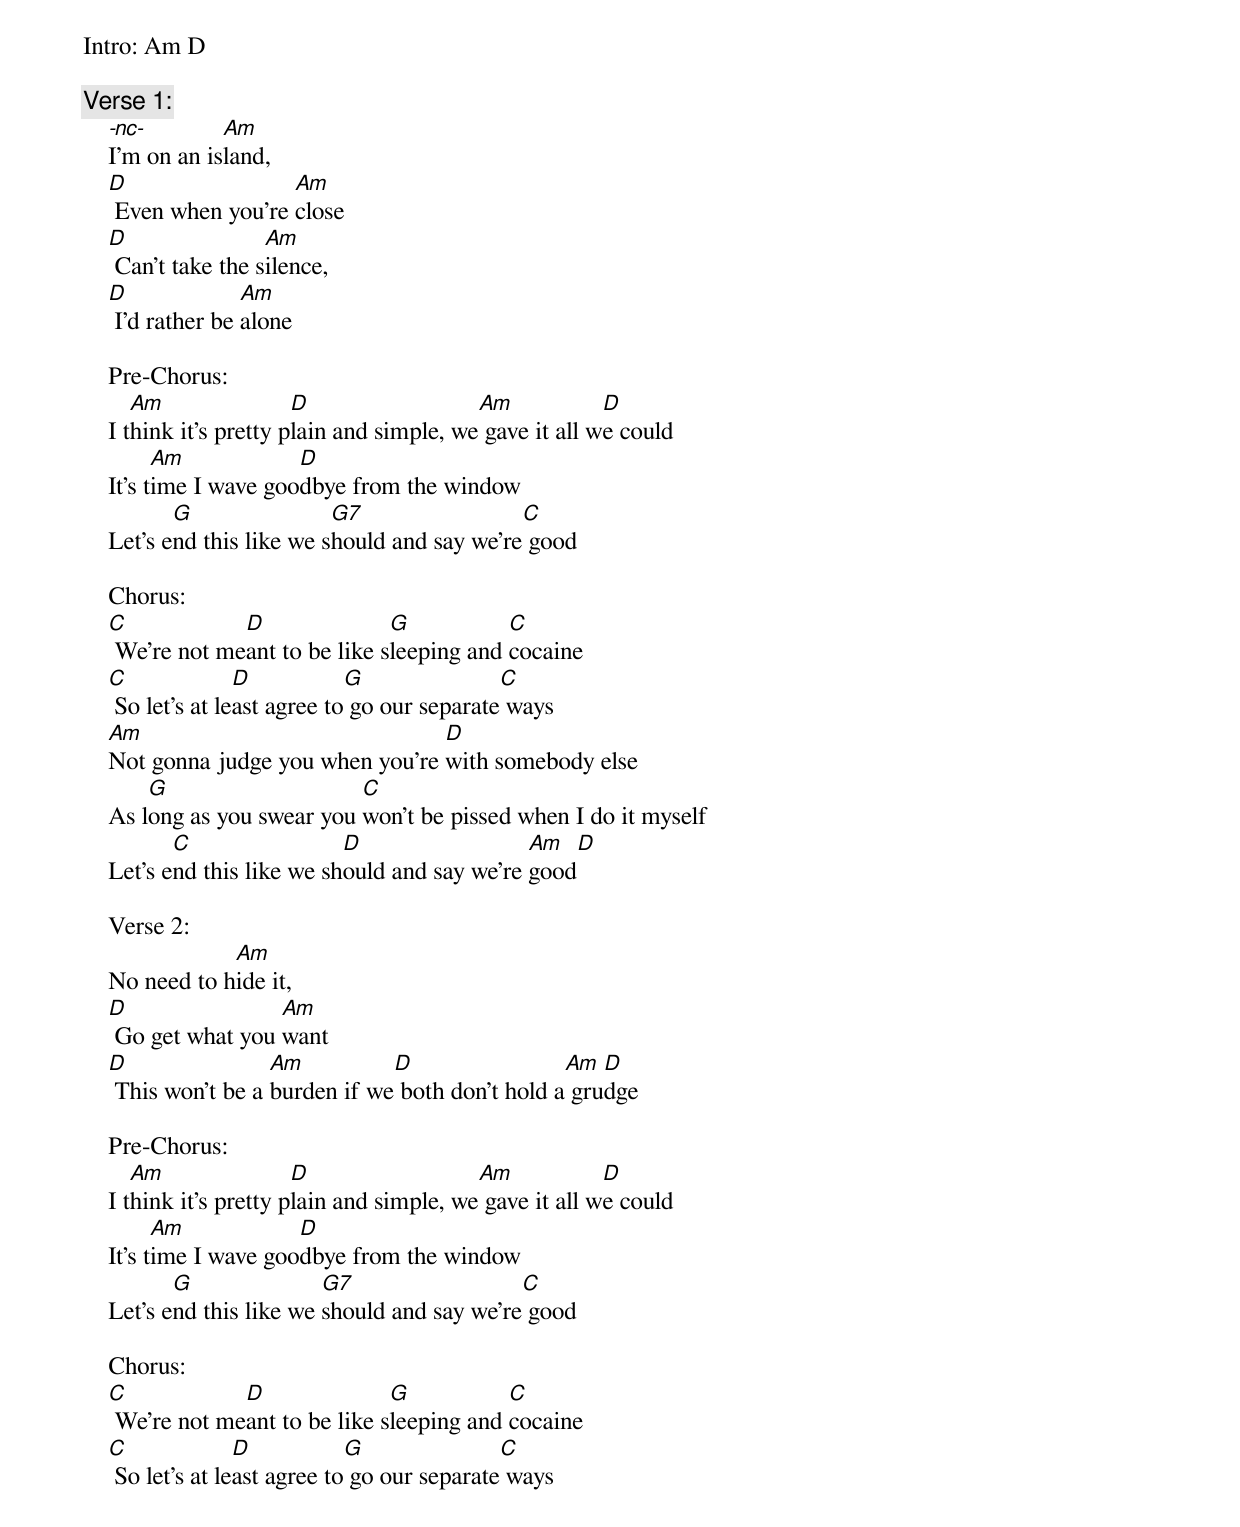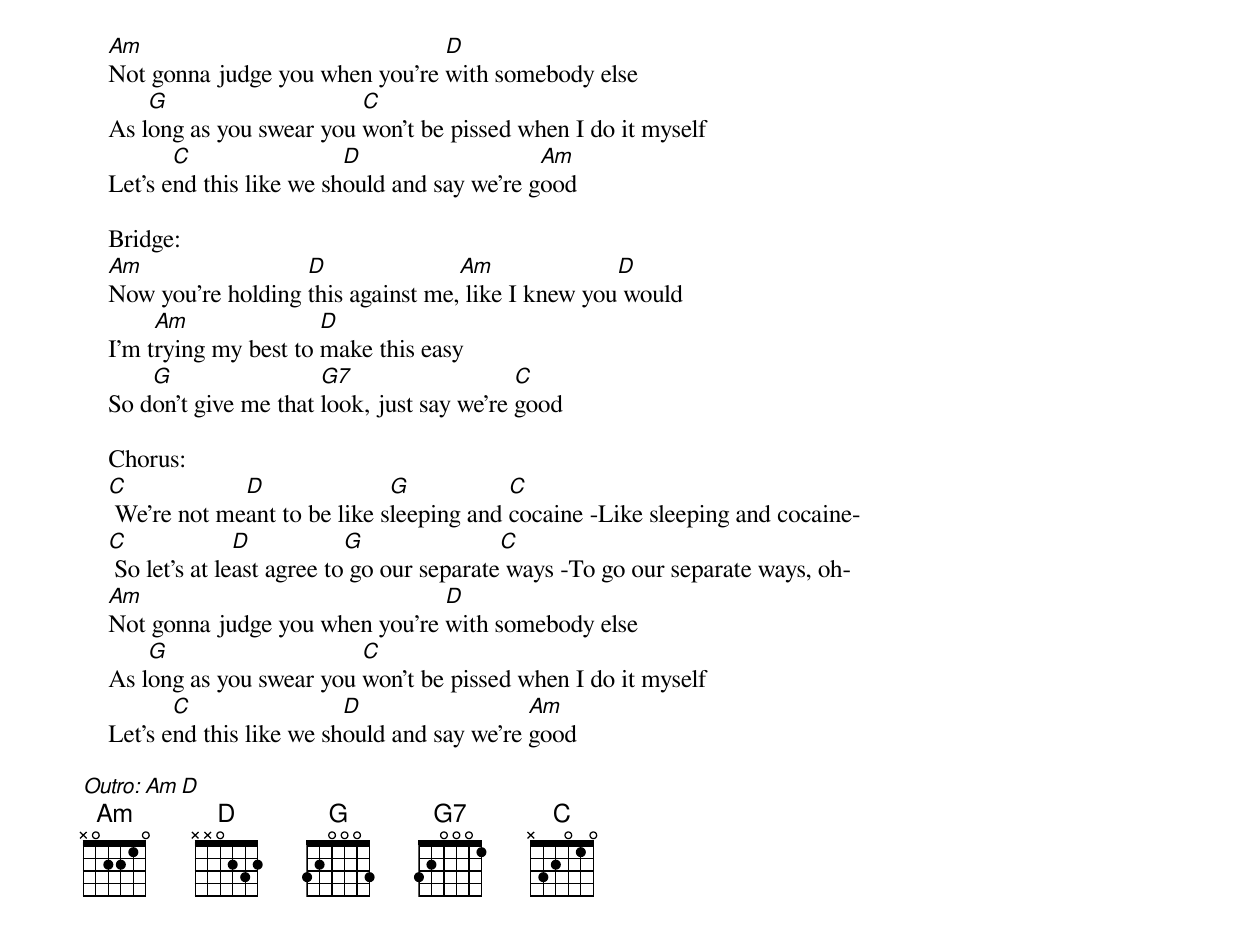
Intro: Am D

    Verse 1:
    -nc-        Am
    I'm on an island,
    D                 Am
     Even when you're close
    D                Am
     Can't take the silence,
    D              Am
     I'd rather be alone

    Pre-Chorus:
       Am                D                  Am            D
    I think it's pretty plain and simple, we gave it all we could
          Am            D
    It's time I wave goodbye from the window
           G                G7                 C
    Let's end this like we should and say we're good

    Chorus:
    C            D               G           C
     We're not meant to be like sleeping and cocaine
    C              D           G               C
     So let's at least agree to go our separate ways
    Am                              D
    Not gonna judge you when you're with somebody else
        G                    C
    As long as you swear you won't be pissed when I do it myself
           C                 D                  Am  D
    Let's end this like we should and say we're good

    Verse 2:
                Am
    No need to hide it,
    D                Am
     Go get what you want
    D                Am          D                 Am  D
     This won't be a burden if we both don't hold a grudge

    Pre-Chorus:
       Am                D                  Am            D
    I think it's pretty plain and simple, we gave it all we could
          Am            D
    It's time I wave goodbye from the window
           G               G7                  C
    Let's end this like we should and say we're good

    Chorus:
    C            D               G           C
     We're not meant to be like sleeping and cocaine
    C              D           G               C
     So let's at least agree to go our separate ways
    Am                              D
    Not gonna judge you when you're with somebody else
        G                    C
    As long as you swear you won't be pissed when I do it myself
           C                 D                   Am
    Let's end this like we should and say we're good

    Bridge:
    Am                 D               Am              D
    Now you're holding this against me, like I knew you would
         Am               D
    I'm trying my best to make this easy
        G                 G7                   C
    So don't give me that look, just say we're good

    Chorus:
    C            D               G           C
     We're not meant to be like sleeping and cocaine -Like sleeping and cocaine-
    C              D           G               C
     So let's at least agree to go our separate ways -To go our separate ways, oh-
    Am                              D
    Not gonna judge you when you're with somebody else
        G                    C
    As long as you swear you won't be pissed when I do it myself
           C                 D                  Am
    Let's end this like we should and say we're good

    Outro: Am D
